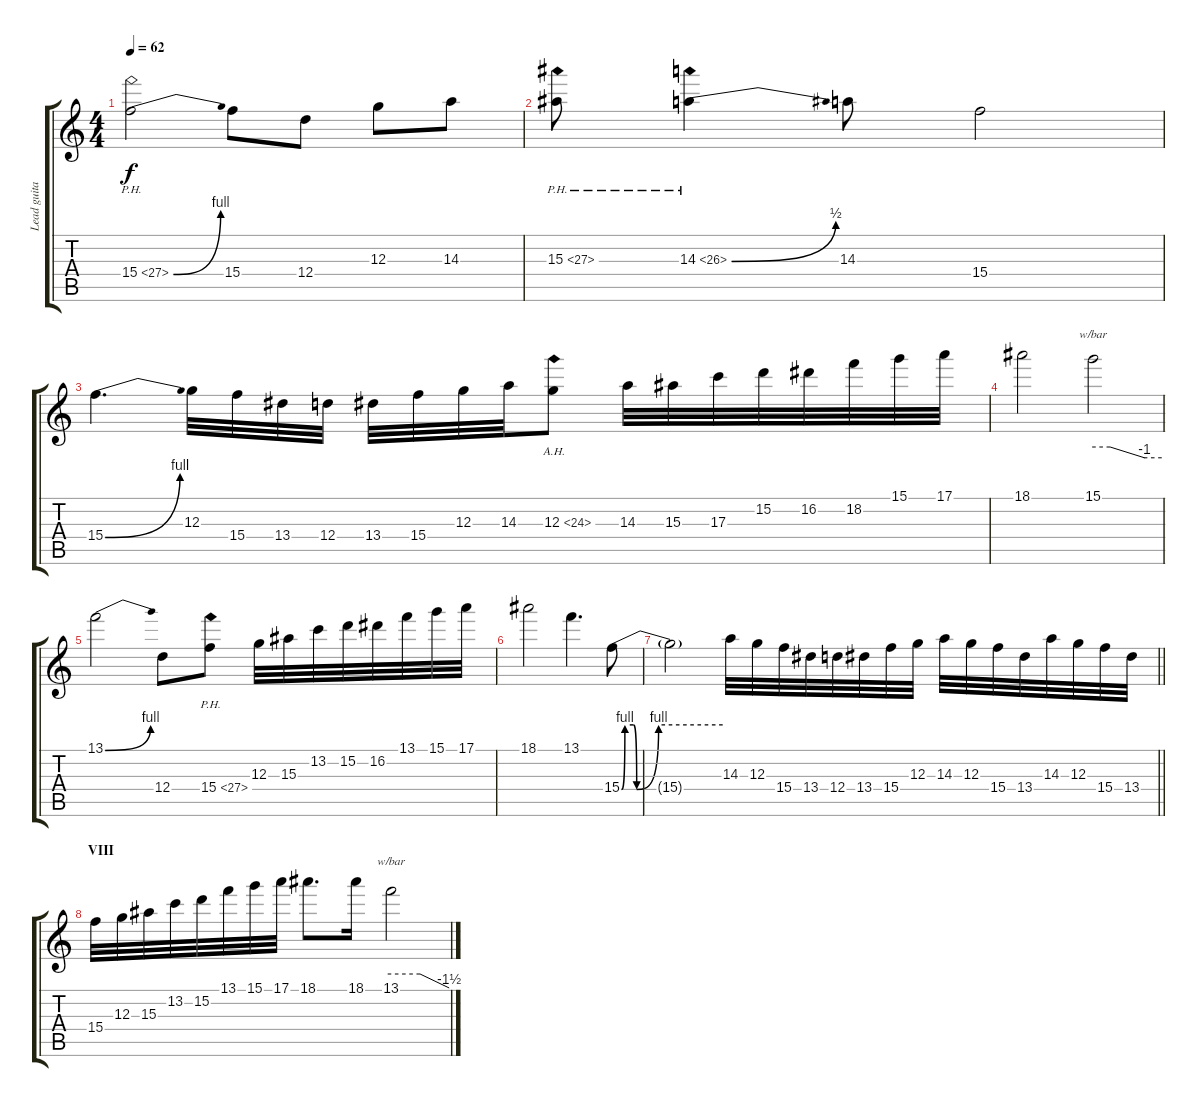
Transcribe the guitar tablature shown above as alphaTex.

\track ("Lead guitar" "Lead guita") {instrument distortionguitar}
\staff {score tabs}
\tuning (E4 B3 G3 D3 A2 E2) {hide}
\ts (4 4)
\tempo 62
\clef g2
\ks c
15.4{be (bend 0 0 60 4) ph 12}.2{dy f} 15.4.8 12.4.8 12.3.8 14.3.8 |
15.3{ph 12}.8 14.3{be (bend 0 0 60 2) ph 12}.4 14.3.8 15.4.2 |
15.4{be (bend 0 0 60 4)}.4{d} 12.3.32 15.4.32 13.4.32 12.4.32 13.4.32 15.4.32 12.3.32 14.3.32 12.3{ah 12}.8 14.3.32 15.3.32 17.3.32 15.2.32 16.2.32 18.2.32 15.1.32 17.1.32 |
18.1.2 15.1.2{tbe (custom default 0 0 15 0 45 -4 60 -4)} |
13.1{be (bend 0 0 60 4)}.2 12.4.8 15.4{ph 12}.8 12.3.32 15.3.32 13.2.32 15.2.32 16.2.32 13.1.32 15.1.32 17.1.32 |
18.1.2 13.1.4{d} 15.4{be (custom 0 0 2 4 7 4 9 0 22 4 60 4)}.8 |
\barLineRight lightlight
15.4{t}.2 14.3.32 12.3.32 15.4.32 13.4.32 12.4.32 13.4.32 15.4.32 12.3.32 14.3.32 12.3.32 15.4.32 13.4.32 14.3.32 12.3.32 15.4.32 13.4.32 |
\section ("" "VIII")
15.4.32 12.3.32 15.3.32 13.2.32 15.2.32 13.1.32 15.1.32 17.1.32 18.1.8{d} 18.1.16 13.1.2{tbe (custom default 0 0 30 0 60 -6)}
